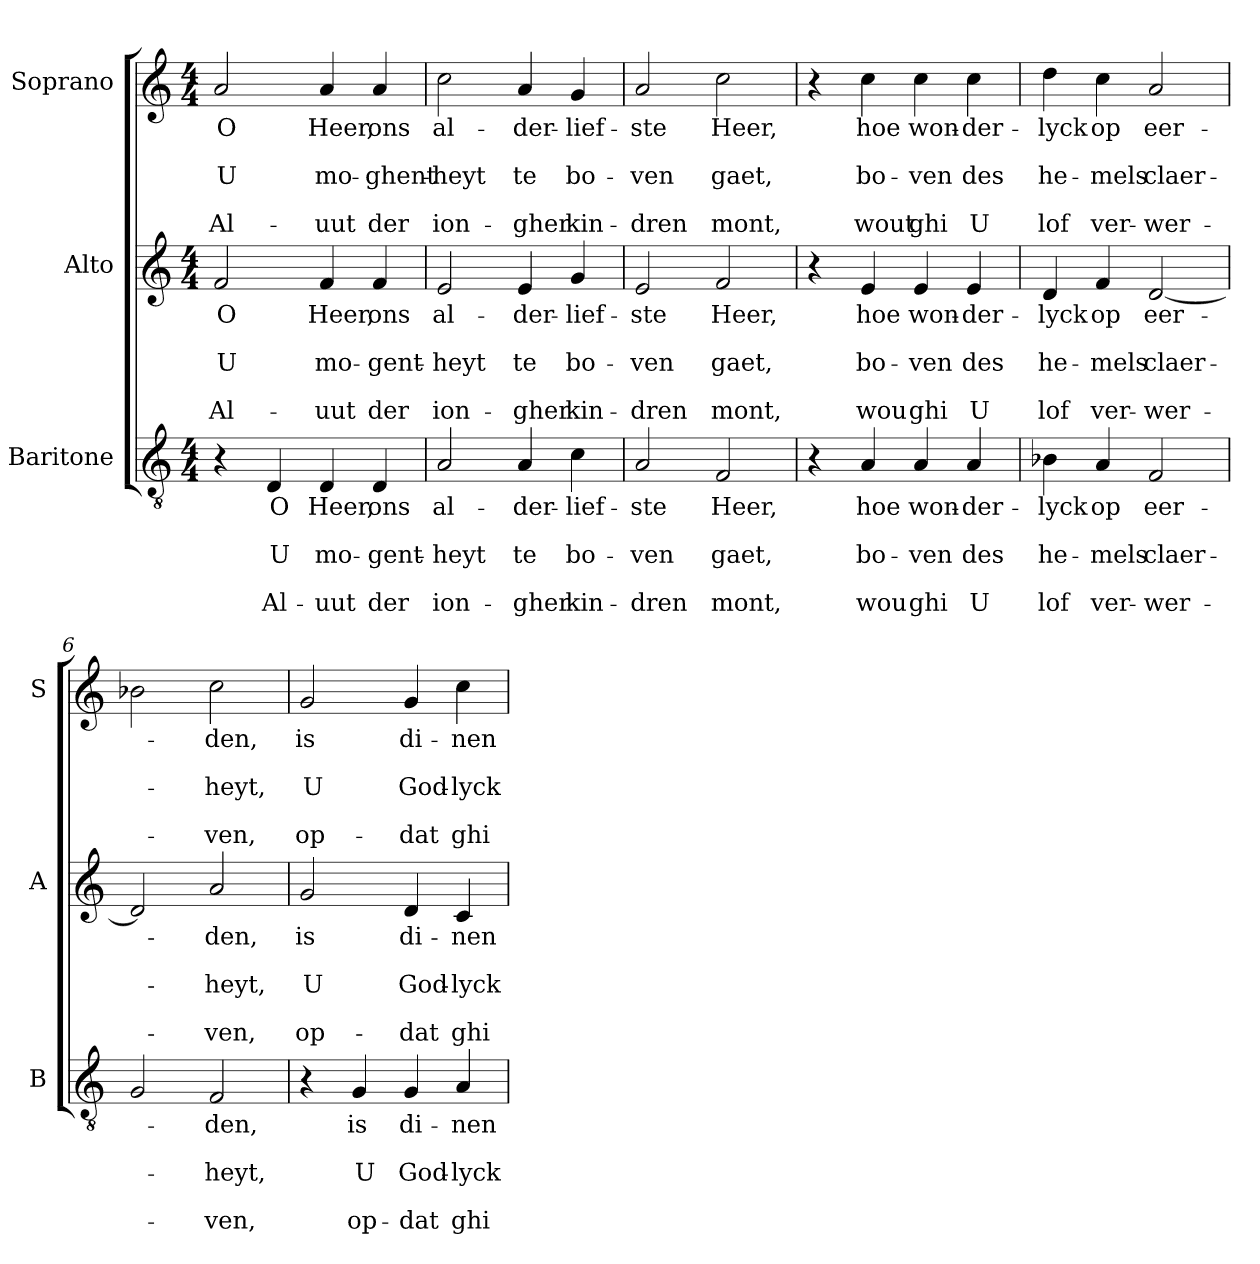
**kern	**text	**text	**text	**text	**text	**kern	**text	**text	**text	**text	**text	**kern	**text	**text	**text	**text	**text
*part3	*part3	*part3	*part3	*part3	*part3	*part2	*part2	*part2	*part2	*part2	*part2	*part1	*part1	*part1	*part1	*part1	*part1
*staff3	*staff3	*staff3	*staff3	*staff3	*staff3	*staff2	*staff2	*staff2	*staff2	*staff2	*staff2	*staff1	*staff1	*staff1	*staff1	*staff1	*staff1
*I"Baritone	*	*	*	*	*	*I"Alto	*	*	*	*	*	*I"Soprano	*	*	*	*	*
*I'B	*	*	*	*	*	*I'A	*	*	*	*	*	*I'S	*	*	*	*	*
*clefGv2	*	*	*	*	*	*clefG2	*	*	*	*	*	*clefG2	*	*	*	*	*
*k[]	*	*	*	*	*	*k[]	*	*	*	*	*	*k[]	*	*	*	*	*
*C:	*	*	*	*	*	*C:	*	*	*	*	*	*C:	*	*	*	*	*
*M4/4	*	*	*	*	*	*M4/4	*	*	*	*	*	*M4/4	*	*	*	*	*
=1	=1	=1	=1	=1	=1	=1	=1	=1	=1	=1	=1	=1	=1	=1	=1	=1	=1
!	!	!	!	!	!	!	!LO:LY:b	!	!LO:LY:b	!	!LO:LY:b	!	!LO:LY:b	!	!LO:LY:b	!	!LO:LY:b
4r	.	.	.	.	.	2f/	O	.	U	.	Al-	2a/	O	.	U	.	Al-
!	!LO:LY:b	!	!LO:LY:b	!	!LO:LY:b	!	!	!	!	!	!	!	!	!	!	!	!
4D/	O	.	U	.	Al-	.	.	.	.	.	.	.	.	.	.	.	.
!	!LO:LY:b	!	!LO:LY:b	!	!LO:LY:b	!	!LO:LY:b	!	!LO:LY:b	!	!LO:LY:b	!	!LO:LY:b	!	!LO:LY:b	!	!LO:LY:b
4D/	Heer,	.	mo-	.	-uut	4f/	Heer,	.	mo-	.	-uut	4a/	Heer,	.	mo-	.	-uut
!	!LO:LY:b	!	!LO:LY:b	!	!LO:LY:b	!	!LO:LY:b	!	!LO:LY:b	!	!LO:LY:b	!	!LO:LY:b	!	!LO:LY:b	!	!LO:LY:b
4D/	ons	.	-gent-	.	der	4f/	ons	.	-gent-	.	der	4a/	ons	.	-ghent-	.	der
=2	=2	=2	=2	=2	=2	=2	=2	=2	=2	=2	=2	=2	=2	=2	=2	=2	=2
!	!LO:LY:b	!	!LO:LY:b	!	!LO:LY:b	!	!LO:LY:b	!	!LO:LY:b	!	!LO:LY:b	!	!LO:LY:b	!	!LO:LY:b	!	!LO:LY:b
2A/	al-	.	-heyt	.	ion-	2e/	al-	.	-heyt	.	ion-	2cc\	al-	.	-heyt	.	ion-
!	!LO:LY:b	!	!LO:LY:b	!	!LO:LY:b	!	!LO:LY:b	!	!LO:LY:b	!	!LO:LY:b	!	!LO:LY:b	!	!LO:LY:b	!	!LO:LY:b
4A/	-der-	.	te	.	-gher	4e/	-der-	.	te	.	-gher	4a/	-der-	.	te	.	-gher
!	!LO:LY:b	!	!LO:LY:b	!	!LO:LY:b	!	!LO:LY:b	!	!LO:LY:b	!	!LO:LY:b	!	!LO:LY:b	!	!LO:LY:b	!	!LO:LY:b
4c\	-lief-	.	bo-	.	kin-	4g/	-lief-	.	bo-	.	kin-	4g/	-lief-	.	bo-	.	kin-
=3	=3	=3	=3	=3	=3	=3	=3	=3	=3	=3	=3	=3	=3	=3	=3	=3	=3
!	!LO:LY:b	!	!LO:LY:b	!	!LO:LY:b	!	!LO:LY:b	!	!LO:LY:b	!	!LO:LY:b	!	!LO:LY:b	!	!LO:LY:b	!	!LO:LY:b
2A/	-ste	.	-ven	.	-dren	2e/	-ste	.	-ven	.	-dren	2a/	-ste	.	-ven	.	-dren
!	!LO:LY:b	!	!LO:LY:b	!	!LO:LY:b	!	!LO:LY:b	!	!LO:LY:b	!	!LO:LY:b	!	!LO:LY:b	!	!LO:LY:b	!	!LO:LY:b
2F/	Heer,	.	gaet,	.	mont,	2f/	Heer,	.	gaet,	.	mont,	2cc\	Heer,	.	gaet,	.	mont,
=4	=4	=4	=4	=4	=4	=4	=4	=4	=4	=4	=4	=4	=4	=4	=4	=4	=4
4r	.	.	.	.	.	4r	.	.	.	.	.	4r	.	.	.	.	.
!	!LO:LY:b	!	!LO:LY:b	!	!LO:LY:b	!	!LO:LY:b	!	!LO:LY:b	!	!LO:LY:b	!	!LO:LY:b	!	!LO:LY:b	!	!LO:LY:b
4A/	hoe	.	bo-	.	wou	4e/	hoe	.	bo-	.	wou	4cc\	hoe	.	bo-	.	wout
!	!LO:LY:b	!	!LO:LY:b	!	!LO:LY:b	!	!LO:LY:b	!	!LO:LY:b	!	!LO:LY:b	!	!LO:LY:b	!	!LO:LY:b	!	!LO:LY:b
4A/	won-	.	-ven	.	ghi	4e/	won-	.	-ven	.	ghi	4cc\	won-	.	-ven	.	ghi
!	!LO:LY:b	!	!LO:LY:b	!	!LO:LY:b	!	!LO:LY:b	!	!LO:LY:b	!	!LO:LY:b	!	!LO:LY:b	!	!LO:LY:b	!	!LO:LY:b
4A/	-der-	.	des	.	U	4e/	-der-	.	des	.	U	4cc\	-der-	.	des	.	U
!!LO:LB:g=z
=5	=5	=5	=5	=5	=5	=5	=5	=5	=5	=5	=5	=5	=5	=5	=5	=5	=5
!	!LO:LY:b	!	!LO:LY:b	!	!LO:LY:b	!	!LO:LY:b	!	!LO:LY:b	!	!LO:LY:b	!	!LO:LY:b	!	!LO:LY:b	!	!LO:LY:b
4B-X\	-lyck	.	he-	.	lof	4d/	-lyck	.	he-	.	lof	4dd\	-lyck	.	he-	.	lof
!	!LO:LY:b	!	!LO:LY:b	!	!LO:LY:b	!	!LO:LY:b	!	!LO:LY:b	!	!LO:LY:b	!	!LO:LY:b	!	!LO:LY:b	!	!LO:LY:b
4A/	op	.	-mels	.	ver-	4f/	op	.	-mels	.	ver-	4cc\	op	.	-mels	.	ver-
!	!LO:LY:b	!	!LO:LY:b	!	!LO:LY:b	!	!LO:LY:b	!	!LO:LY:b	!	!LO:LY:b	!	!LO:LY:b	!	!LO:LY:b	!	!LO:LY:b
2F/	eer-	.	claer-	.	-wer-	[2d/	eer-	.	claer-	.	-wer-	2a/	eer-	.	claer-	.	-wer-
=6	=6	=6	=6	=6	=6	=6	=6	=6	=6	=6	=6	=6	=6	=6	=6	=6	=6
2G/	.	.	.	.	.	2d/]	.	.	.	.	.	2b-X\	.	.	.	.	.
!	!LO:LY:b	!	!LO:LY:b	!	!LO:LY:b	!	!LO:LY:b	!	!LO:LY:b	!	!LO:LY:b	!	!LO:LY:b	!	!LO:LY:b	!	!LO:LY:b
2F/	-den,	.	-heyt,	.	-ven,	2a/	-den,	.	-heyt,	.	-ven,	2cc\	-den,	.	-heyt,	.	-ven,
=7	=7	=7	=7	=7	=7	=7	=7	=7	=7	=7	=7	=7	=7	=7	=7	=7	=7
!	!	!	!	!	!	!	!LO:LY:b	!	!LO:LY:b	!	!LO:LY:b	!	!LO:LY:b	!	!LO:LY:b	!	!LO:LY:b
4r	.	.	.	.	.	2g/	is	.	U	.	op-	2g/	is	.	U	.	op-
!	!LO:LY:b	!	!LO:LY:b	!	!LO:LY:b	!	!	!	!	!	!	!	!	!	!	!	!
4G/	is	.	U	.	op-	.	.	.	.	.	.	.	.	.	.	.	.
!	!LO:LY:b	!	!LO:LY:b	!	!LO:LY:b	!	!LO:LY:b	!	!LO:LY:b	!	!LO:LY:b	!	!LO:LY:b	!	!LO:LY:b	!	!LO:LY:b
4G/	di-	.	God-	.	-dat	4d/	di-	.	God-	.	-dat	4g/	di-	.	God-	.	-dat
!	!LO:LY:b	!	!LO:LY:b	!	!LO:LY:b	!	!LO:LY:b	!	!LO:LY:b	!	!LO:LY:b	!	!LO:LY:b	!	!LO:LY:b	!	!LO:LY:b
4A/	-nen	.	-lyck	.	ghi	4c/	-nen	.	-lyck	.	ghi	4cc\	-nen	.	-lyck	.	ghi
=	=	=	=	=	=	=	=	=	=	=	=	=	=	=	=	=	=
*-	*-	*-	*-	*-	*-	*-	*-	*-	*-	*-	*-	*-	*-	*-	*-	*-	*-
